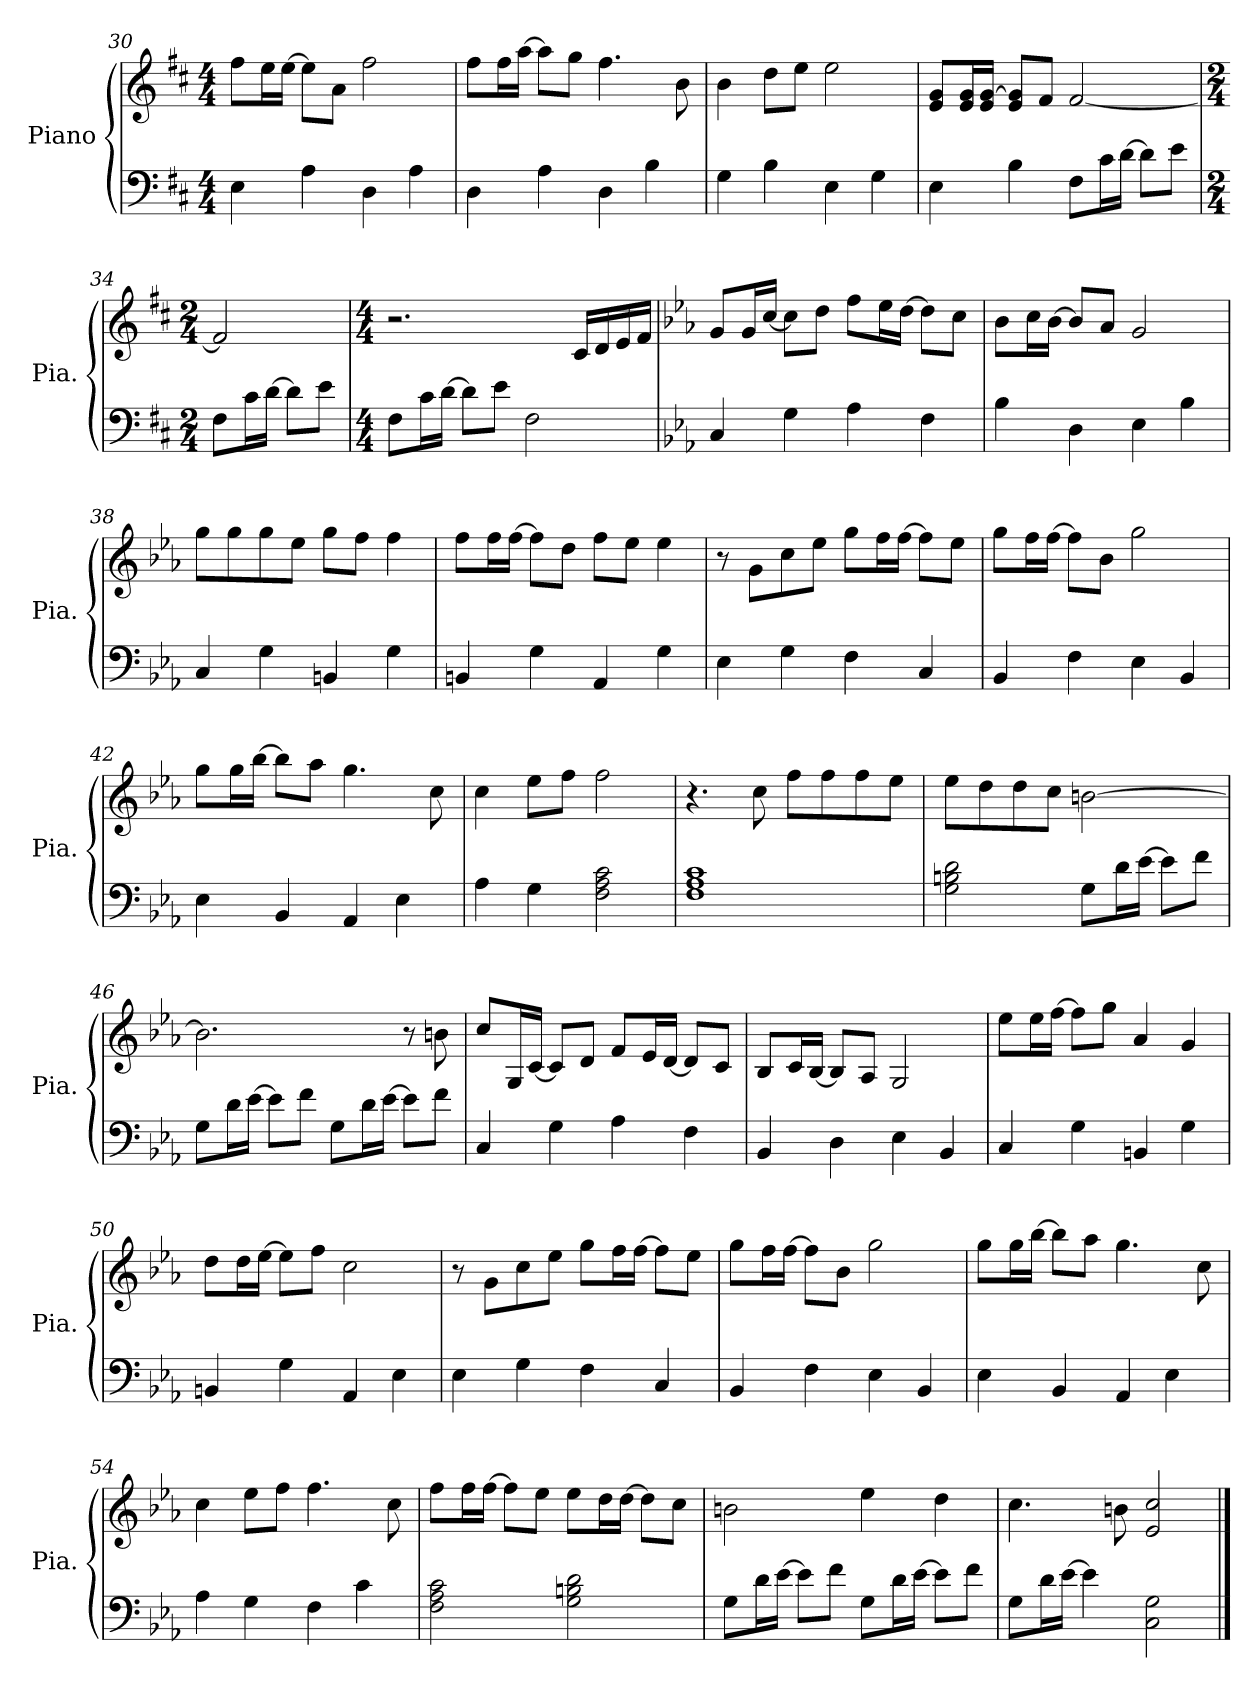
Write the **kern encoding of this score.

**kern	**kern
*part1	*part1
*staff2	*staff1
*I"Piano	*
*I'Pia.	*
*clefF4	*clefG2
*k[f#c#]	*k[f#c#]
*M4/4	*M4/4
=30	=30
4E\	8ff#\L
.	16ee\L
.	[16ee\JJ
4A\	8ee\L]
.	8a\J
4D\	2ff#\
4A\	.
=31	=31
4D\	8ff#\L
.	16ff#\L
.	[16aa\JJ
4A\	8aa\L]
.	8gg\J
4D\	4.ff#\
4B\	.
.	8b\
=32	=32
4G\	4b\
4B\	8dd\L
.	8ee\J
4E\	2ee\
4G\	.
!!LO:LB:g=z
=33	=33
4E\	8e/ 8g/L
.	16e/ 16g/L
.	16e/ [16g/JJ
4B\	8e/ 8g/]L
.	8f#/J
8F#\L	[2f#/
16c#\L	.
[16d\JJ	.
8d\L]	.
8e\J	.
=34	=34
*M2/4	*M2/4
8F#\L	2f#/]
16c#\L	.
[16d\JJ	.
8d\L]	.
8e\J	.
=35	=35
*M4/4	*M4/4
8F#\L	2.r
16c#\L	.
[16d\JJ	.
8d\L]	.
8e\J	.
2F#\	.
.	16c#/LL
.	16d/
.	16e/
.	16f#/JJ
=36	=36
*k[b-e-a-]	*k[b-e-a-]
4C/	8g/L
.	16g/L
.	[16cc/JJ
4G\	8cc\L]
.	8dd\J
4A-\	8ff\L
.	16ee-\L
.	[16dd\JJ
4F\	8dd\L]
.	8cc\J
!!LO:LB:g=z
=37	=37
4B-\	8b-\L
.	16cc\L
.	[16b-\JJ
4D\	8b-/L]
.	8a-/J
4E-\	2g/
4B-\	.
=38	=38
4C/	8gg\L
.	8gg\
4G\	8gg\
.	8ee-\J
4BBn/	8gg\L
.	8ff\J
4G\	4ff\
=39	=39
4BBn/	8ff\L
.	16ff\L
.	[16ff\JJ
4G\	8ff\L]
.	8dd\J
4AA-/	8ff\L
.	8ee-\J
4G\	4ee-\
=40	=40
4E-\	8r
.	8g\L
4G\	8cc\
.	8ee-\J
4F\	8gg\L
.	16ff\L
.	[16ff\JJ
4C/	8ff\L]
.	8ee-\J
=41	=41
4BB-/	8gg\L
.	16ff\L
.	[16ff\JJ
4F\	8ff\L]
.	8b-\J
4E-\	2gg\
4BB-/	.
!!LO:LB:g=z
=42	=42
4E-\	8gg\L
.	16gg\L
.	[16bb-\JJ
4BB-/	8bb-\L]
.	8aa-\J
4AA-/	4.gg\
4E-\	.
.	8cc\
=43	=43
4A-\	4cc\
4G\	8ee-\L
.	8ff\J
2F\ 2A-\ 2c\	2ff\
=44	=44
1F 1A- 1c	4.r
.	8cc\
.	8ff\L
.	8ff\
.	8ff\
.	8ee-\J
=45	=45
2G\ 2Bn\ 2d\	8ee-\L
.	8dd\
.	8dd\
.	8cc\J
8G\L	[2bn\
16d\L	.
[16e-\JJ	.
8e-\L]	.
8f\J	.
!!LO:LB:g=z
=46	=46
8G\L	2.b\]
16d\L	.
[16e-\JJ	.
8e-\L]	.
8f\J	.
8G\L	.
16d\L	.
[16e-\JJ	.
8e-\L]	8r
8f\J	8bn\
=47	=47
4C/	8cc/L
.	16G/L
.	[16c/JJ
4G\	8c/L]
.	8d/J
4A-\	8f/L
.	16e-/L
.	[16d/JJ
4F\	8d/L]
.	8c/J
=48	=48
4BB-/	8B-/L
.	16c/L
.	[16B-/JJ
4D\	8B-/L]
.	8A-/J
4E-\	2G/
4BB-/	.
=49	=49
4C/	8ee-\L
.	16ee-\L
.	[16ff\JJ
4G\	8ff\L]
.	8gg\J
4BBn/	4a-/
4G\	4g/
!!LO:PB:g=z
=50	=50
4BBn/	8dd\L
.	16dd\L
.	[16ee-\JJ
4G\	8ee-\L]
.	8ff\J
4AA-/	2cc\
4E-\	.
=51	=51
4E-\	8r
.	8g\L
4G\	8cc\
.	8ee-\J
4F\	8gg\L
.	16ff\L
.	[16ff\JJ
4C/	8ff\L]
.	8ee-\J
=52	=52
4BB-/	8gg\L
.	16ff\L
.	[16ff\JJ
4F\	8ff\L]
.	8b-\J
4E-\	2gg\
4BB-/	.
=53	=53
4E-\	8gg\L
.	16gg\L
.	[16bb-\JJ
4BB-/	8bb-\L]
.	8aa-\J
4AA-/	4.gg\
4E-\	.
.	8cc\
=54	=54
4A-\	4cc\
4G\	8ee-\L
.	8ff\J
4F\	4.ff\
4c\	.
.	8cc\
!!LO:LB:g=z
=55	=55
2F\ 2A-\ 2c\	8ff\L
.	16ff\L
.	[16ff\JJ
.	8ff\L]
.	8ee-\J
2G\ 2Bn\ 2d\	8ee-\L
.	16dd\L
.	[16dd\JJ
.	8dd\L]
.	8cc\J
=56	=56
8G\L	2bn\
16d\L	.
[16e-\JJ	.
8e-\L]	.
8f\J	.
8G\L	4ee-\
16d\L	.
[16e-\JJ	.
8e-\L]	4dd\
8f\J	.
=57	=57
8G\L	4.cc\
16d\L	.
[16e-\JJ	.
4e-\]	.
.	8bn\
2C\ 2G\	2e-/ 2cc/
==	==
*-	*-
